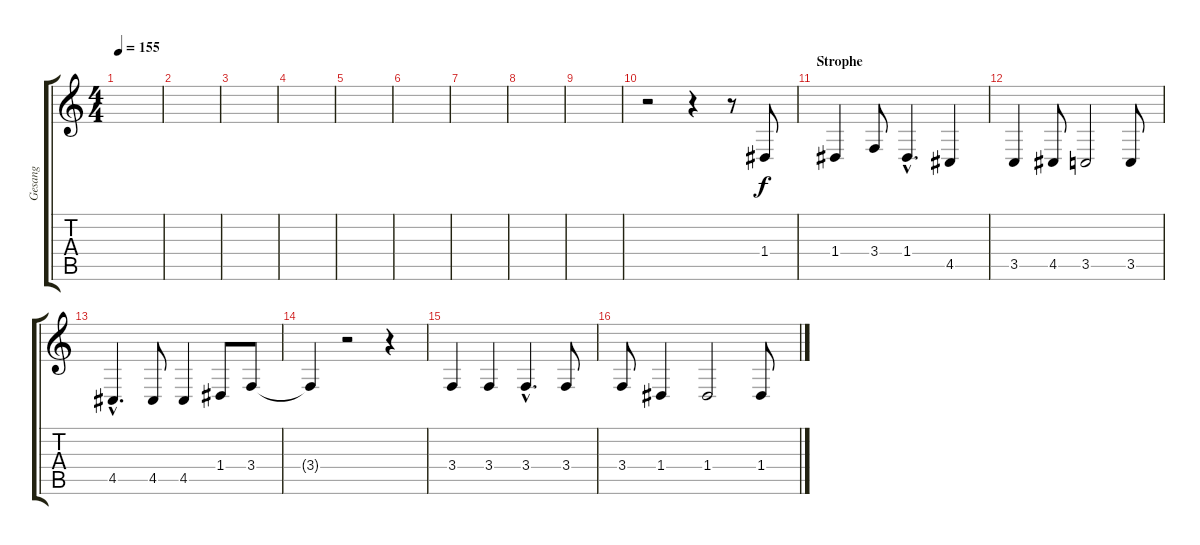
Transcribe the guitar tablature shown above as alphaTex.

\track ("Gesang" "Gesang") {instrument baritonesax}
\staff {score tabs}
\tuning (E4 B3 G3 D3 A2 E2) {hide}
\ts (4 4)
\tempo 155
\clef g2
\ks c
|
|
|
|
|
|
|
|
|
r.2 r.4 r.8 1.4.8 |
\section ("" "Strophe")
1.4.4 3.4.8 1.4{hac}.4{d} 4.5.4 |
3.5.4 4.5.8 3.5.2 3.5.8 |
4.5{hac}.4{d} 4.5.8 4.5.4 1.4.8 3.4.8 |
3.4{t}.4 r.2 r.4 |
3.4.4 3.4.4 3.4{hac}.4{d} 3.4.8 |
3.4.8 1.4.4 1.4.2 1.4.8
